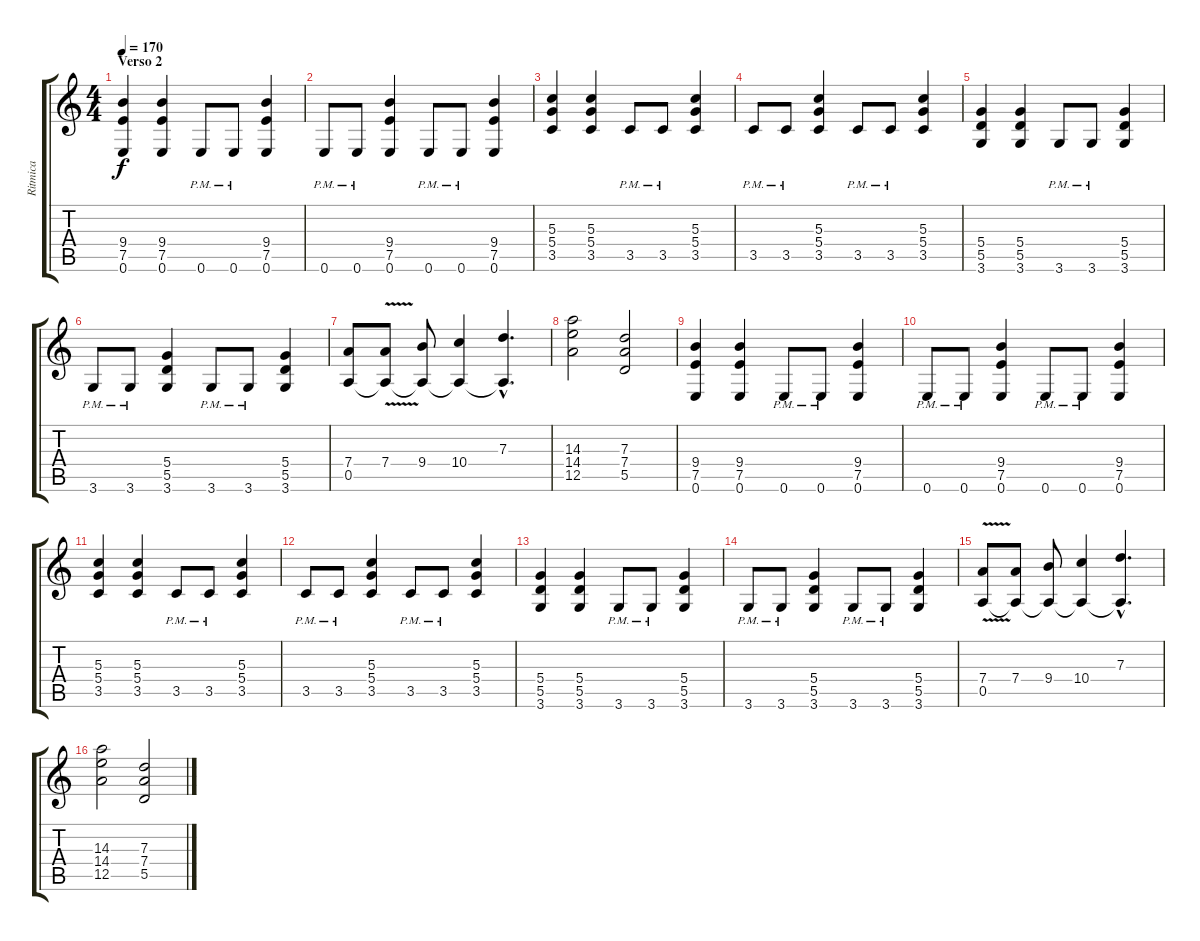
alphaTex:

\track ("Ritmica" "Ritmica") {instrument overdrivenguitar}
\staff {score tabs}
\tuning (E4 B3 G3 D3 A2 E2) {hide}
\ts (4 4)
\section ("" "Verso 2")
\tempo 170
\clef g2
\ks c
(9.4 7.5 0.6).4{dy f} (9.4 7.5 0.6).4 0.6{pm}.8 0.6{pm}.8 (9.4 7.5 0.6).4 |
0.6{pm}.8 0.6{pm}.8 (9.4 7.5 0.6).4 0.6{pm}.8 0.6{pm}.8 (9.4 7.5 0.6).4 |
(5.3 5.4 3.5).4 (5.3 5.4 3.5).4 3.5{pm}.8 3.5{pm}.8 (5.3 5.4 3.5).4 |
3.5{pm}.8 3.5{pm}.8 (5.3 5.4 3.5).4 3.5{pm}.8 3.5{pm}.8 (5.3 5.4 3.5).4 |
(5.4 5.5 3.6).4 (5.4 5.5 3.6).4 3.6{pm}.8 3.6{pm}.8 (5.4 5.5 3.6).4 |
3.6{pm}.8 3.6{pm}.8 (5.4 5.5 3.6).4 3.6{pm}.8 3.6{pm}.8 (5.4 5.5 3.6).4 |
(7.4 0.5).8 (7.4{v} 0.5{t}).8 (9.4 0.5{t}).8 (10.4 0.5{t}).4 (7.3{hac} 0.5{hac t}).4{d} |
(14.3 14.4 12.5).2 (7.3 7.4 5.5).2 |
(9.4 7.5 0.6).4 (9.4 7.5 0.6).4 0.6{pm}.8 0.6{pm}.8 (9.4 7.5 0.6).4 |
0.6{pm}.8 0.6{pm}.8 (9.4 7.5 0.6).4 0.6{pm}.8 0.6{pm}.8 (9.4 7.5 0.6).4 |
(5.3 5.4 3.5).4 (5.3 5.4 3.5).4 3.5{pm}.8 3.5{pm}.8 (5.3 5.4 3.5).4 |
3.5{pm}.8 3.5{pm}.8 (5.3 5.4 3.5).4 3.5{pm}.8 3.5{pm}.8 (5.3 5.4 3.5).4 |
(5.4 5.5 3.6).4 (5.4 5.5 3.6).4 3.6{pm}.8 3.6{pm}.8 (5.4 5.5 3.6).4 |
3.6{pm}.8 3.6{pm}.8 (5.4 5.5 3.6).4 3.6{pm}.8 3.6{pm}.8 (5.4 5.5 3.6).4 |
(7.4{v} 0.5).8 (7.4 0.5{t}).8 (9.4 0.5{t}).8 (10.4 0.5{t}).4 (7.3{hac} 0.5{hac t}).4{d} |
(14.3 14.4 12.5).2 (7.3 7.4 5.5).2
